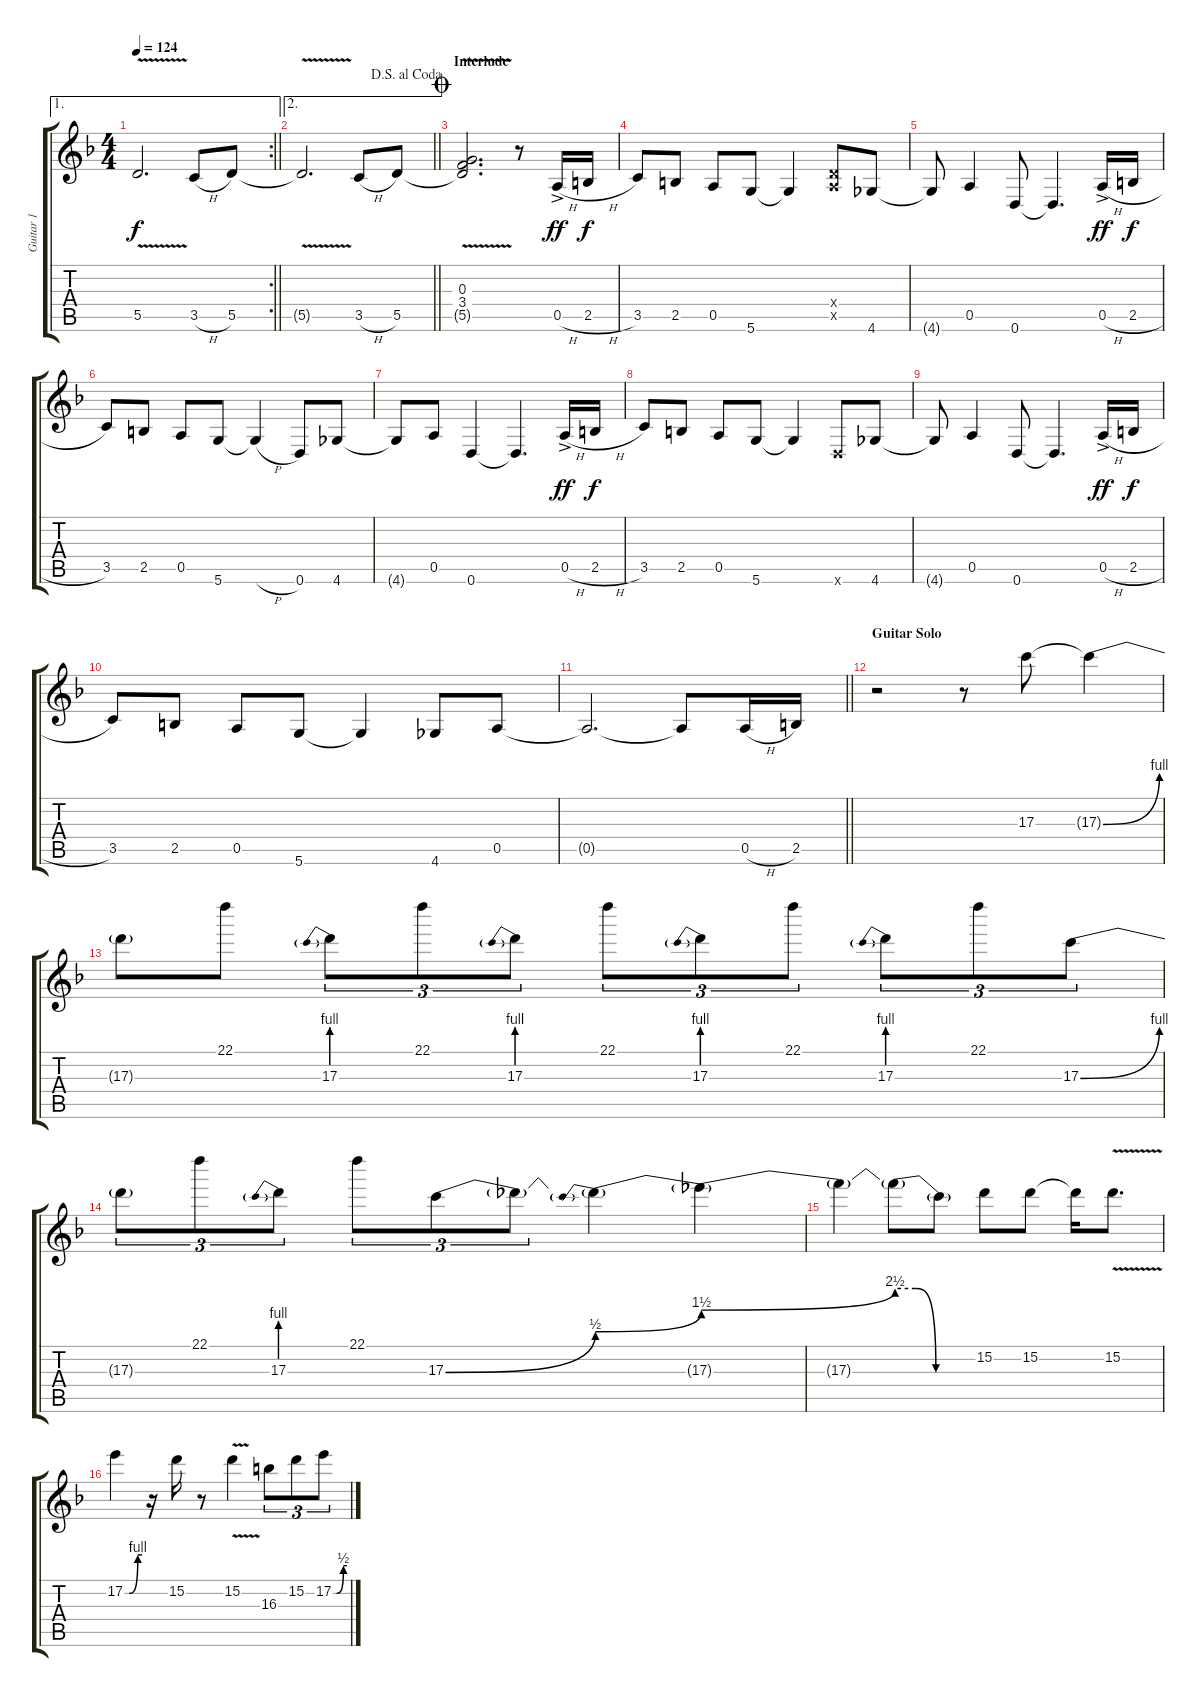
\track ("Guitar 1" "Guitar 1") {instrument electricguitarclean}
\staff {score tabs}
\tuning (E4 B3 G3 D3 A2 D2) {hide}
\ae 1
\rc 2
\ts (4 4)
\tempo 124
\clef g2
\barLineRight lightlight
\ks f
5.5{v t}.2{d dy f} 3.5{h}.8 5.5.8 |
\ae 2
\jump dalsegnoalcoda
\barLineRight lightlight
5.5{v t}.2{d} 3.5{h}.8 5.5.8 |
\section ("" "Interlude")
\jump coda
(0.3{v} 3.4{t} 5.5{t}).2{d} r.8{instrument electricguitarclean} 0.5{h ac}.16{dy ff} 2.5{h}.16{dy f} |
3.5.8 2.5.8 0.5.8 5.6.8 5.6{t}.4 (0.4{x} 0.5{x}).8 4.6.8 |
4.6{t}.8 0.5.4 0.6.8 0.6{t}.4{d} 0.5{h ac}.16{dy ff} 2.5{h}.16{dy f} |
3.5.8 2.5.8 0.5.8 5.6.8 5.6{h t}.4 0.6.8 4.6.8 |
4.6{t}.8 0.5.8 0.6.4 0.6{t}.4{d} 0.5{h ac}.16{dy ff} 2.5{h}.16{dy f} |
3.5.8 2.5.8 0.5.8 5.6.8 5.6{t}.4 0.6{x}.8 4.6.8 |
4.6{t}.8 0.5.4 0.6.8 0.6{t}.4{d} 0.5{h ac}.16{dy ff} 2.5{h}.16{dy f} |
3.5.8 2.5.8 0.5.8 5.6.8 5.6{t}.4 4.6.8 0.5.8 |
\barLineRight lightlight
0.5{t}.2{d} 0.5{t}.8 0.5{h}.16 2.5.16 |
\section ("" "Guitar Solo")
r.2{volume 16 instrument electricguitarclean} r.8 17.3.8 17.3{be (bend 0 0 60 4) t}.4 |
17.3{t}.8 22.1.8 17.3{be (prebend 0 4 60 4)}.8{tu (3 2)} 22.1.8{tu (3 2)} 17.3{be (prebend 0 4 60 4)}.8{tu (3 2)} 22.1.8{tu (3 2)} 17.3{be (prebend 0 4 60 4)}.8{tu (3 2)} 22.1.8{tu (3 2)} 17.3{be (prebend 0 4 60 4)}.8{tu (3 2)} 22.1.8{tu (3 2)} 17.3{be (bend 0 0 60 4)}.8{tu (3 2)} |
17.3{t}.8{tu (3 2)} 22.1.8{tu (3 2)} 17.3{be (prebend 0 4 60 4)}.8{tu (3 2)} 22.1.8{tu (3 2)} 17.3{be (bend 0 0 60 2)}.8{tu (3 2)} 17.3{t}.8{tu (3 2)} 17.3{be (prebendbend 0 2 60 6) t}.4 17.3{be (bend 0 6 60 10) t}.4 |
17.3{t}.4 17.3{be (custom 0 10 15 10 30 0 60 0) t}.8 17.3{t}.8 15.2.8 15.2.8 15.2{t}.16 15.2{v}.8{d} |
17.2{be (custom 0 0 15 0 45 4 60 4)}.4 r.16 15.2.16 r.8 15.2{v}.4 16.3.8{tu (3 2)} 15.2.8{tu (3 2)} 17.2{be (custom 0 0 15 0 45 2 60 2)}.8{tu (3 2)}
